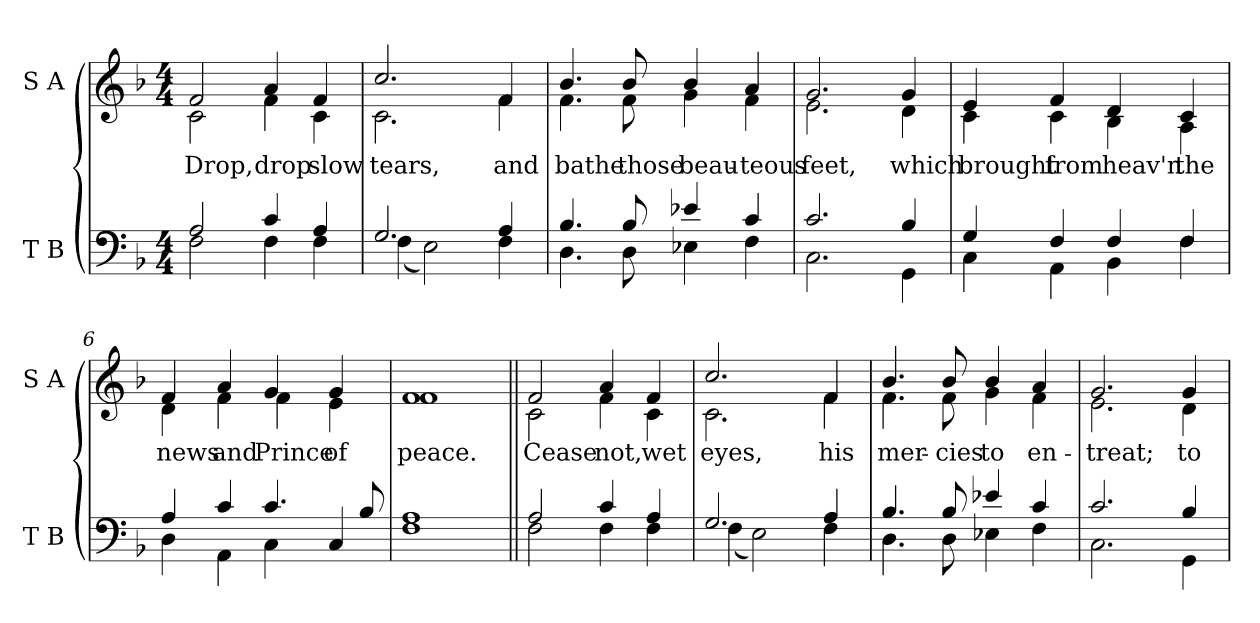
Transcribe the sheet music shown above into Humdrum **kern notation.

**kern	**kern	**text
*part2	*part1	*part1
*staff2	*staff1	*staff1
*I"T B	*I"S A	*
*I'T B	*I'S A	*
!!LO:PB:g=z
*clefF4	*clefG2	*
*k[b-]	*k[b-]	*
*F:	*F:	*
*M4/4	*M4/4	*
=1	=1	=1
*^	*	*
!	!	!	!LO:LY:b:color=#000000
*	*	*^	*
2Ai/	2Fi\	2fi/	2ci\	Drop,
!	!	!	!	!LO:LY:b:color=#000000
4ci/	4Fi\	4ai/	4fi\	drop
!	!	!	!	!LO:LY:b:color=#000000
4Ai/	4Fi\	4fi/	4ci\	slow
=2	=2	=2	=2	=2
!	!	!	!	!LO:LY:b:color=#000000
2.Gi/	(4Fi\	2.cci/	2.ci\	tears,
.	2Ei\)	.	.	.
!	!	!	!	!LO:LY:b:color=#000000
4Ai/	4Fi\	4fi/	4fi\	and
=3	=3	=3	=3	=3
!	!	!	!	!LO:LY:b:color=#000000
4.B-i/	4.Di\	4.b-i/	4.fi\	bathe
!	!	!	!	!LO:LY:b:color=#000000
8B-i/	8Di\	8b-i/	8fi\	those
!	!	!	!	!LO:LY:b:color=#000000
4e-Xi/	4E-Xi\	4b-i/	4gi\	beau-
!	!	!	!	!LO:LY:b:color=#000000
4ci/	4Fi\	4ai/	4fi\	-teous
=4	=4	=4	=4	=4
!	!	!	!	!LO:LY:b:color=#000000
2.ci/	2.Ci\	2.gi/	2.ei\	feet,
!	!	!	!	!LO:LY:b:color=#000000
4B-i/	4GGi\	4gi/	4di\	which
!!LO:LB:g=z	!!
=5	=5	=5	=5	=5
!	!	!	!	!LO:LY:b:color=#000000
4Gi/	4Ci\	4ei/	4ci\	brought
!	!	!	!	!LO:LY:b:color=#000000
4Fi/	4AAi\	4fi/	4ci\	from
!	!	!	!	!LO:LY:b:color=#000000
4Fi/	4BB-i\	4di/	4B-i\	heav'n
!	!	!	!	!LO:LY:b:color=#000000
4Fi/	4Fi\	4ci/	4Ai\	the
=6	=6	=6	=6	=6
!	!	!	!	!LO:LY:b:color=#000000
4Ai/	4Di\	4fi/	4di\	news
!	!	!	!	!LO:LY:b:color=#000000
4ci/	4AAi\	4ai/	4fi\	and
!	!	!	!	!LO:LY:b:color=#000000
4.ci/	4Ci\	4gi/	4fi\	Prince
!	!	!	!	!LO:LY:b:color=#000000
.	4Ci/	4gi/	4ei\	of
8B-i/	.	.	.	.
=7	=7	=7	=7	=7
!	!	!	!	!LO:LY:b:color=#000000
1Ai	1Fi	1fi	1fi	peace.
=8||	=8||	=8||	=8||	=8||
!	!	!	!	!LO:LY:b:color=#000000
2Ai/	2Fi\	2fi/	2ci\	Cease
!	!	!	!	!LO:LY:b:color=#000000
4ci/	4Fi\	4ai/	4fi\	not,
!	!	!	!	!LO:LY:b:color=#000000
4Ai/	4Fi\	4fi/	4ci\	wet
=9	=9	=9	=9	=9
!	!	!	!	!LO:LY:b:color=#000000
2.Gi/	(4Fi\	2.cci/	2.ci\	eyes,
.	2Ei\)	.	.	.
!	!	!	!	!LO:LY:b:color=#000000
4Ai/	4Fi\	4fi/	4fi\	his
!!LO:LB:g=z	!!
=10	=10	=10	=10	=10
!	!	!	!	!LO:LY:b:color=#000000
4.B-i/	4.Di\	4.b-i/	4.fi\	mer-
!	!	!	!	!LO:LY:b:color=#000000
8B-i/	8Di\	8b-i/	8fi\	-cies
!	!	!	!	!LO:LY:b:color=#000000
4e-Xi/	4E-Xi\	4b-i/	4gi\	to
!	!	!	!	!LO:LY:b:color=#000000
4ci/	4Fi\	4ai/	4fi\	en-
=11	=11	=11	=11	=11
!	!	!	!	!LO:LY:b:color=#000000
2.ci/	2.Ci\	2.gi/	2.ei\	-treat;
!	!	!	!	!LO:LY:b:color=#000000
4B-i/	4GGi\	4gi/	4di\	to
*v	*v	*	*	*
*	*v	*v	*
=	=	=
*-	*-	*-
